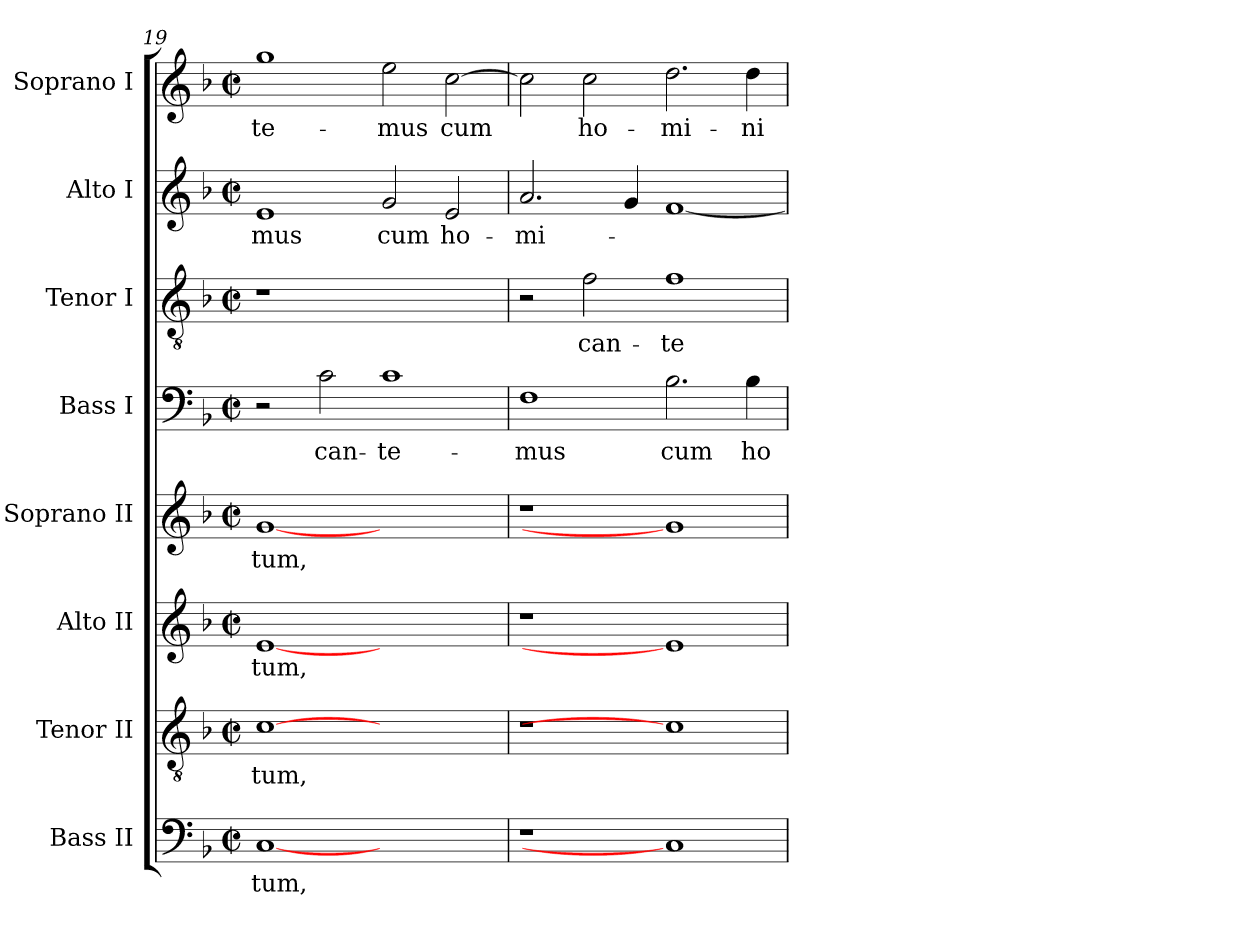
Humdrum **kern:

**kern	**text	**kern	**text	**kern	**text	**kern	**text	**kern	**text	**kern	**text	**kern	**text	**kern	**text
*part8	*part8	*part7	*part7	*part6	*part6	*part5	*part5	*part4	*part4	*part3	*part3	*part2	*part2	*part1	*part1
*staff8	*staff8	*staff7	*staff7	*staff6	*staff6	*staff5	*staff5	*staff4	*staff4	*staff3	*staff3	*staff2	*staff2	*staff1	*staff1
*I"Bass II	*	*I"Tenor II	*	*I"Alto II	*	*I"Soprano II	*	*I"Bass I	*	*I"Tenor I	*	*I"Alto I	*	*I"Soprano I	*
*I'B. II	*	*I'T. II	*	*I'A. II	*	*	*	*I'B. I	*	*I'T. I	*	*I'A. I	*	*	*
*clefF4	*	*clefGv2	*	*clefG2	*	*clefG2	*	*clefF4	*	*clefGv2	*	*clefG2	*	*clefG2	*
*	*	*ITrd7c12	*	*	*	*	*	*	*	*ITrd7c12	*	*	*	*	*
*k[b-]	*	*k[b-]	*	*k[b-]	*	*k[b-]	*	*k[b-]	*	*k[b-]	*	*k[b-]	*	*k[b-]	*
*F:	*	*F:	*	*F:	*	*F:	*	*F:	*	*F:	*	*F:	*	*F:	*
*M2/2	*	*M2/2	*	*M2/2	*	*M2/2	*	*M2/2	*	*M2/2	*	*M2/2	*	*M2/2	*
*met(c|)	*	*met(c|)	*	*met(c|)	*	*met(c|)	*	*met(c|)	*	*met(c|)	*	*met(c|)	*	*met(c|)	*
=19	=19	=19	=19	=19	=19	=19	=19	=19	=19	=19	=19	=19	=19	=19	=19
!	!LO:LY:b:color=#000000	!	!	!	!	!	!	!	!	!	!	!	!	!	!
!	!	!	!LO:LY:b:color=#000000	!	!	!	!	!	!	!	!	!	!	!	!
!	!	!	!	!	!LO:LY:b:color=#000000	!	!	!	!	!	!	!	!	!	!
!	!	!	!	!	!	!	!LO:LY:b:color=#000000	!	!	!LO:N:vis=1	!	!	!	!	!
!	!	!	!	!	!	!	!	!	!	!	!	!	!LO:LY:b:color=#000000	!	!
!	!	!	!	!	!	!	!	!	!	!	!	!	!	!	!LO:LY:b:color=#000000
[1Ci	-tum,	[1Ci	-tum,	[1ei	-tum,	[1gi	-tum,	2r	.	1r	.	1ei	-mus	1ggi	-te-
!	!	!	!	!	!	!	!	!	!LO:LY:b:color=#000000	!	!	!	!	!	!
.	.	.	.	.	.	.	.	2ci\	can-	.	.	.	.	.	.
!	!	!	!	!	!	!	!	!	!LO:LY:b:color=#000000	!	!	!	!	!	!
!	!	!	!	!	!	!	!	!	!	!	!	!	!LO:LY:b:color=#000000	!	!
!	!	!	!	!	!	!	!	!	!	!	!	!	!	!	!LO:LY:b:color=#000000
1ryy	.	1ryy	.	1ryy	.	1ryy	.	1ci	-te-	1ryy	.	2gi/	cum	2eei\	-mus
!	!	!	!	!	!	!	!	!	!	!	!	!	!LO:LY:b:color=#000000	!	!
!	!	!	!	!	!	!	!	!	!	!	!	!	!	!	!LO:LY:b:color=#000000
.	.	.	.	.	.	.	.	.	.	.	.	2ei/	ho-	[>2cci\	cum
=20	=20	=20	=20	=20	=20	=20	=20	=20	=20	=20	=20	=20	=20	=20	=20
!LO:N:vis=1	!	!LO:N:vis=1	!	!LO:N:vis=1	!	!LO:N:vis=1	!	!	!	!	!	!	!	!	!
!	!	!	!	!	!	!	!	!	!LO:LY:b:color=#000000	!	!	!	!	!	!
!	!	!	!	!	!	!	!	!	!	!	!	!	!LO:LY:b:color=#000000	!	!
1r	.	1r	.	1r	.	1r	.	1Fi	-mus	2r	.	2.ai/	-mi-	2cci\]	.
!	!	!	!	!	!	!	!	!	!	!	!LO:LY:b:color=#000000	!	!	!	!
!	!	!	!	!	!	!	!	!	!	!	!	!	!	!	!LO:LY:b:color=#000000
.	.	.	.	.	.	.	.	.	.	2Fi\	can-	.	.	2cci\	ho-
.	.	.	.	.	.	.	.	.	.	.	.	4gi/	.	.	.
!	!	!	!	!	!	!	!	!	!LO:LY:b:color=#000000	!	!	!	!	!	!
!	!	!	!	!	!	!	!	!	!	!	!LO:LY:b:color=#000000	!	!	!	!
!	!	!	!	!	!	!	!	!	!	!	!	!	!	!	!LO:LY:b:color=#000000
1Ci]	.	1Ci]	.	1ei]	.	1gi]	.	2.B-i\	cum	1Fi	-te-	[<1fi	.	2.ddi\	-mi-
!	!	!	!	!	!	!	!	!	!LO:LY:b:color=#000000	!	!	!	!	!	!
!	!	!	!	!	!	!	!	!	!	!	!	!	!	!	!LO:LY:b:color=#000000
.	.	.	.	.	.	.	.	4B-i\	ho-	.	.	.	.	4ddi\	-ni-
=	=	=	=	=	=	=	=	=	=	=	=	=	=	=	=
*-	*-	*-	*-	*-	*-	*-	*-	*-	*-	*-	*-	*-	*-	*-	*-
